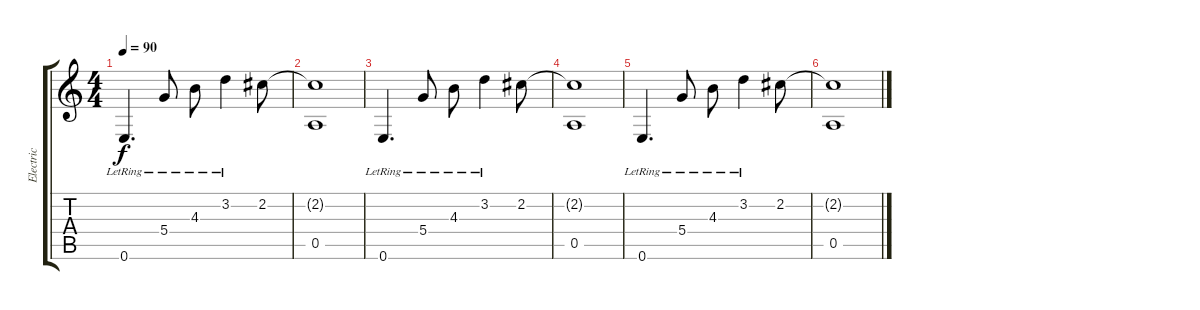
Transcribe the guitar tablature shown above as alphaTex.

\track ("Electric" "Electric") {instrument overdrivenguitar}
\staff {score tabs}
\tuning (E4 B3 G3 D3 A2 E2) {hide}
\ts (4 4)
\tempo 90
\clef g2
\ks c
0.6{lr}.4{d dy f} 5.4{lr}.8 4.3{lr}.8 3.2{lr}.4 2.2.8 |
(2.2{t} 0.5).1 |
0.6{lr}.4{d} 5.4{lr}.8 4.3{lr}.8 3.2{lr}.4 2.2.8 |
(2.2{t} 0.5).1 |
0.6{lr}.4{d} 5.4{lr}.8 4.3{lr}.8 3.2{lr}.4 2.2.8 |
(2.2{t} 0.5).1
